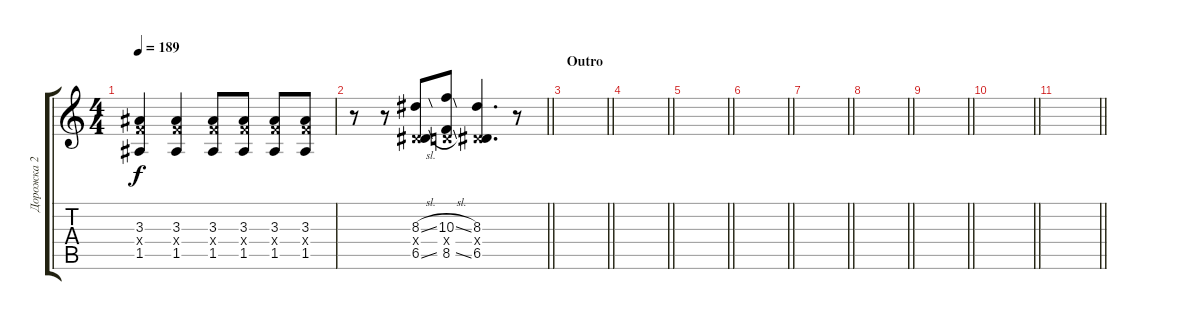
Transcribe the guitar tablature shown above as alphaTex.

\track ("Дорожка 2" "Дорожка 2") {instrument distortionguitar}
\staff {score tabs}
\tuning (E4 B3 G3 D3 A2 E2) {hide}
\ts (4 4)
\tempo 189
\clef g2
\ks c
(3.3 3.4{x} 1.5).4{dy f} (3.3 3.4{x} 1.5).4 (3.3 3.4{x} 1.5).8 (3.3 3.4{x} 1.5).8 (3.3 3.4{x} 1.5).8 (3.3 3.4{x} 1.5).8 |
\barLineRight lightlight
r.8 r.8 (8.3{sl} 0.4{x} 6.5{sl}).8 (10.3{sl} 0.4{x} 8.5{sl}).8 (8.3 0.4{x} 6.5).4{d} r.8 |
\section ("" "Outro")
\barLineRight lightlight
|
\barLineRight lightlight
|
\barLineRight lightlight
|
\barLineRight lightlight
|
\barLineRight lightlight
|
\barLineRight lightlight
|
\barLineRight lightlight
|
\barLineRight lightlight
|
\barLineRight lightlight
